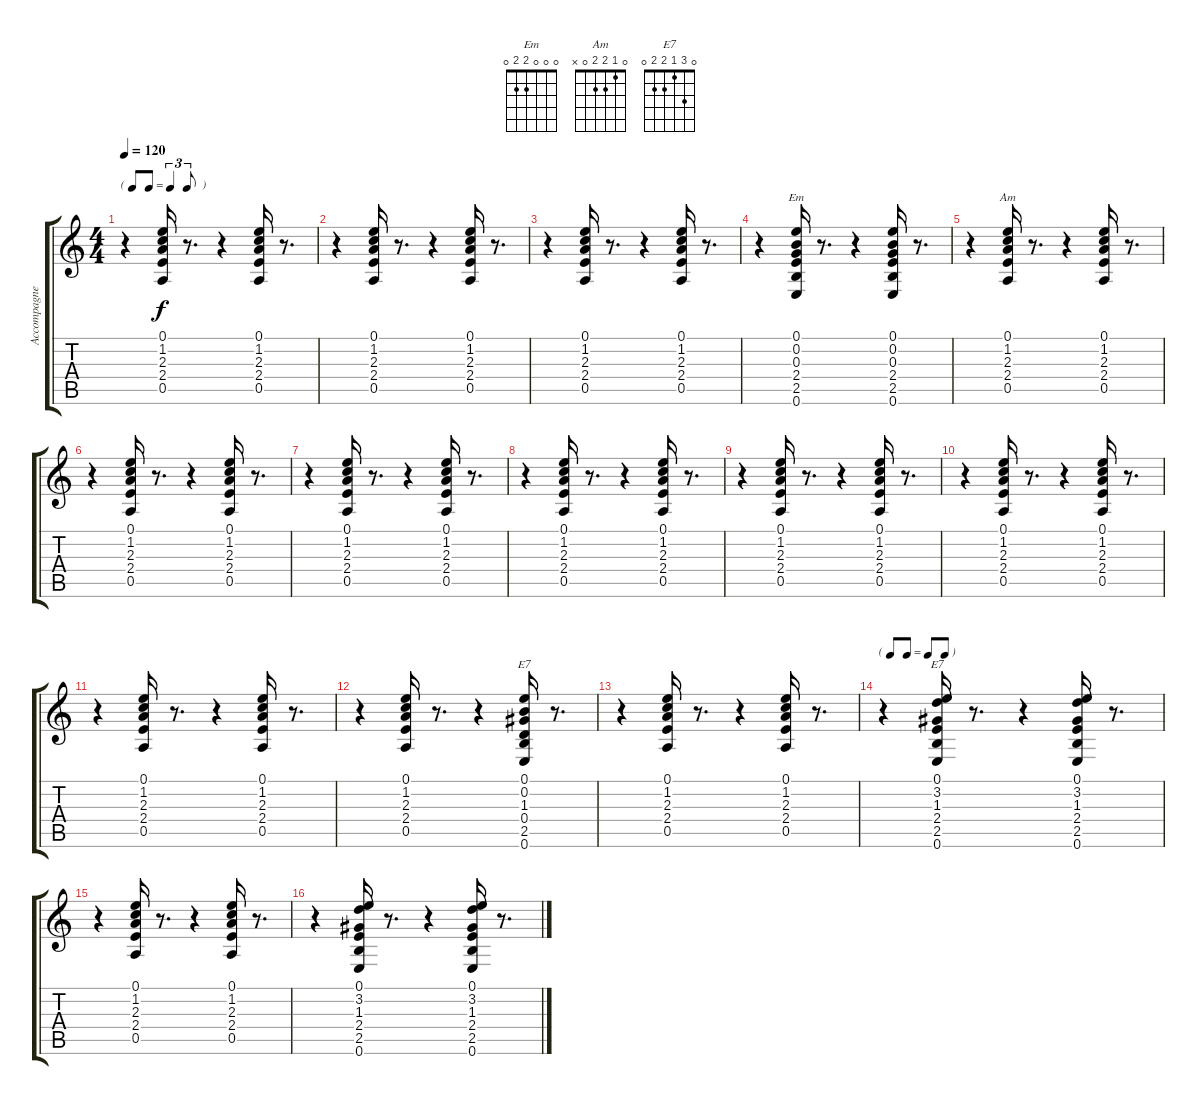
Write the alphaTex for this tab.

\track ("Accompagnement" "Accompagne") {instrument electricguitarclean}
\staff {score tabs}
\tuning (E4 B3 G3 D3 A2 E2) {hide}
\chord ("Em" 0 0 0 2 2 0)
\chord ("Am" 0 1 2 2 0 x)
\chord ("E7" 0 0 1 0 2 0)
\chord ("E7" 0 3 1 2 2 0)
\ts (4 4)
\tf triplet8th
\tempo 120
\clef g2
\ks c
r.4{dy f} (0.1 1.2 2.3 2.4 0.5).16 r.8{d} r.4 (0.1 1.2 2.3 2.4 0.5).16 r.8{d} |
r.4 (0.1 1.2 2.3 2.4 0.5).16 r.8{d} r.4 (0.1 1.2 2.3 2.4 0.5).16 r.8{d} |
r.4 (0.1 1.2 2.3 2.4 0.5).16 r.8{d} r.4 (0.1 1.2 2.3 2.4 0.5).16 r.8{d} |
r.4 (0.1 0.2 0.3 2.4 2.5 0.6).16{ch "Em"} r.8{d} r.4 (0.1 0.2 0.3 2.4 2.5 0.6).16 r.8{d} |
r.4 (0.1 1.2 2.3 2.4 0.5).16{ch "Am"} r.8{d} r.4 (0.1 1.2 2.3 2.4 0.5).16 r.8{d} |
r.4 (0.1 1.2 2.3 2.4 0.5).16 r.8{d} r.4 (0.1 1.2 2.3 2.4 0.5).16 r.8{d} |
r.4 (0.1 1.2 2.3 2.4 0.5).16 r.8{d} r.4 (0.1 1.2 2.3 2.4 0.5).16 r.8{d} |
r.4 (0.1 1.2 2.3 2.4 0.5).16 r.8{d} r.4 (0.1 1.2 2.3 2.4 0.5).16 r.8{d} |
r.4 (0.1 1.2 2.3 2.4 0.5).16 r.8{d} r.4 (0.1 1.2 2.3 2.4 0.5).16 r.8{d} |
r.4 (0.1 1.2 2.3 2.4 0.5).16 r.8{d} r.4 (0.1 1.2 2.3 2.4 0.5).16 r.8{d} |
r.4 (0.1 1.2 2.3 2.4 0.5).16 r.8{d} r.4 (0.1 1.2 2.3 2.4 0.5).16 r.8{d} |
r.4 (0.1 1.2 2.3 2.4 0.5).16 r.8{d} r.4 (0.1 0.2 1.3 0.4 2.5 0.6).16{ch "E7"} r.8{d} |
r.4 (0.1 1.2 2.3 2.4 0.5).16 r.8{d} r.4 (0.1 1.2 2.3 2.4 0.5).16 r.8{d} |
\tf none
r.4 (0.1 3.2 1.3 2.4 2.5 0.6).16{ch "E7"} r.8{d} r.4 (0.1 3.2 1.3 2.4 2.5 0.6).16 r.8{d} |
r.4 (0.1 1.2 2.3 2.4 0.5).16 r.8{d} r.4 (0.1 1.2 2.3 2.4 0.5).16 r.8{d} |
r.4 (0.1 3.2 1.3 2.4 2.5 0.6).16 r.8{d} r.4 (0.1 3.2 1.3 2.4 2.5 0.6).16 r.8{d}
